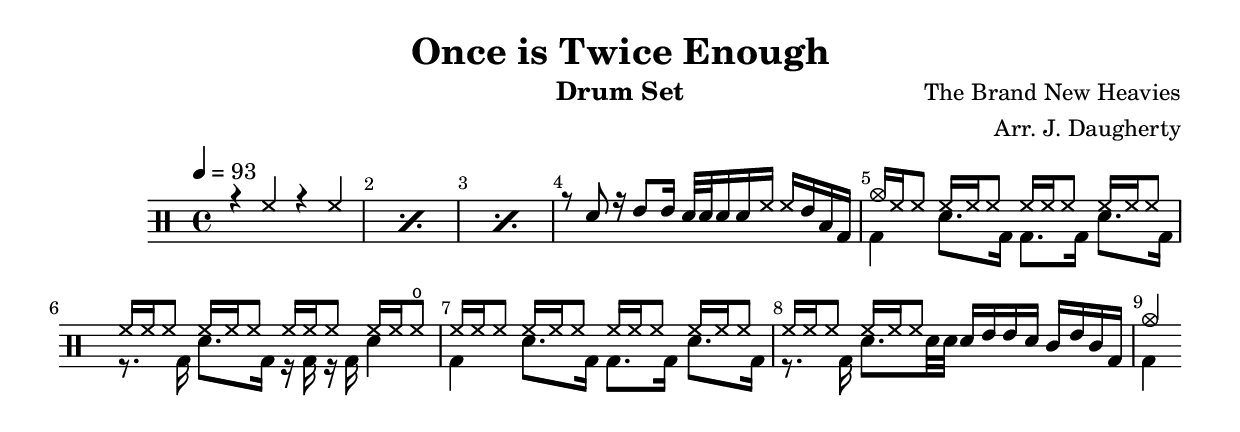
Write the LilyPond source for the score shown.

\header{
  title = "Once is Twice Enough"
  arranger = "Arr. J. Daugherty"
  instrument = "Drum Set"
  composer = "The Brand New Heavies"
}

up = \drummode {
    \repeat percent 3 { r4 hh4 r4 hh4 }

    r8 sn8
    r16 tommh8 tommh16
    sn32 sn32 sn16 sn16 hh16
    hh16 tommh16 toml16 bd16

    cymc16 hh16 hh8
    hh16 hh16 hh8
    hh16 hh16 hh8
    hh16 hh16 hh8

    hh16 hh16 hh8
    hh16 hh16 hh8
    hh16 hh16 hh8
    hh16 hh16 hho8

    hh16 hh16 hh8
    hh16 hh16 hh8
    hh16 hh16 hh8
    hh16 hh16 hh8

    hh16 hh16 hh8
    hh16 hh16 hh8
    sn16 tommh16 tommh16 sn16
    tomml16 tommh16 tomml16 bd16

    cymc4
}

down = \drummode {
    s1 s1 s1

    s1

    bd4
    sn8. bd16
    bd8. bd16
    sn8. bd16

    r8. bd16
    sn8. bd16
    r16 bd16 r16 bd16
    sn4

    bd4
    sn8. bd16
    bd8. bd16
    sn8. bd16

    r8. bd16
    sn8. sn32 sn32
    s2

    bd4
}

\new DrumStaff <<
  % Show bar numbers for all bars
  \override Score.BarNumber.break-visibility = ##(#f #t #t)

  \tempo 4 = 93
  \new DrumVoice { \voiceOne \up }
  \new DrumVoice { \voiceTwo \down }
>>

\version "2.18.2"  % necessary for upgrading to future LilyPond versions.
